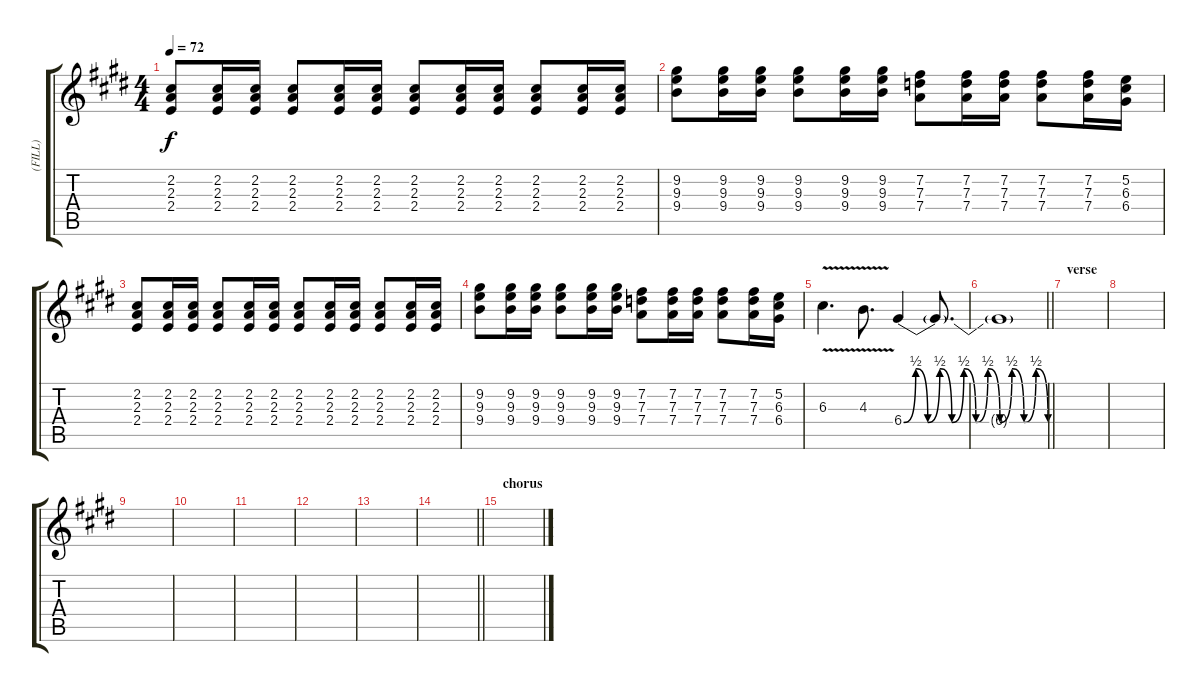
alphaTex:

\track ("(FILL)" "(FILL)") {instrument overdrivenguitar}
\staff {score tabs}
\tuning (E4 B3 G3 D3 A2 E2) {hide}
\ts (4 4)
\tempo 72
\clef g2
\ks e
(2.2 2.3 2.4).8{dy f} (2.2 2.3 2.4).16 (2.2 2.3 2.4).16 (2.2 2.3 2.4).8 (2.2 2.3 2.4).16 (2.2 2.3 2.4).16 (2.2 2.3 2.4).8 (2.2 2.3 2.4).16 (2.2 2.3 2.4).16 (2.2 2.3 2.4).8 (2.2 2.3 2.4).16 (2.2 2.3 2.4).16 |
(9.2 9.3 9.4).8 (9.2 9.3 9.4).16 (9.2 9.3 9.4).16 (9.2 9.3 9.4).8 (9.2 9.3 9.4).16 (9.2 9.3 9.4).16 (7.2 7.3 7.4).8 (7.2 7.3 7.4).16 (7.2 7.3 7.4).16 (7.2 7.3 7.4).8 (7.2 7.3 7.4).16 (5.2 6.3 6.4).16 |
(2.2 2.3 2.4).8 (2.2 2.3 2.4).16 (2.2 2.3 2.4).16 (2.2 2.3 2.4).8 (2.2 2.3 2.4).16 (2.2 2.3 2.4).16 (2.2 2.3 2.4).8 (2.2 2.3 2.4).16 (2.2 2.3 2.4).16 (2.2 2.3 2.4).8 (2.2 2.3 2.4).16 (2.2 2.3 2.4).16 |
(9.2 9.3 9.4).8 (9.2 9.3 9.4).16 (9.2 9.3 9.4).16 (9.2 9.3 9.4).8 (9.2 9.3 9.4).16 (9.2 9.3 9.4).16 (7.2 7.3 7.4).8 (7.2 7.3 7.4).16 (7.2 7.3 7.4).16 (7.2 7.3 7.4).8 (7.2 7.3 7.4).16 (5.2 6.3 6.4).16 |
6.3{v}.4{d} 4.3{v}.8{d} 6.4{be (custom 0 0 5 2 10 0 15 2 20 0 25 2 30 0 35 2 40 0 45 2 50 0 55 2 60 0)}.4 6.4{t}.8{d} |
\barLineRight lightlight
6.4{t}.1 |
\section ("" "verse")
|
|
|
|
|
|
|
\barLineRight lightlight
|
\section ("" "chorus")
